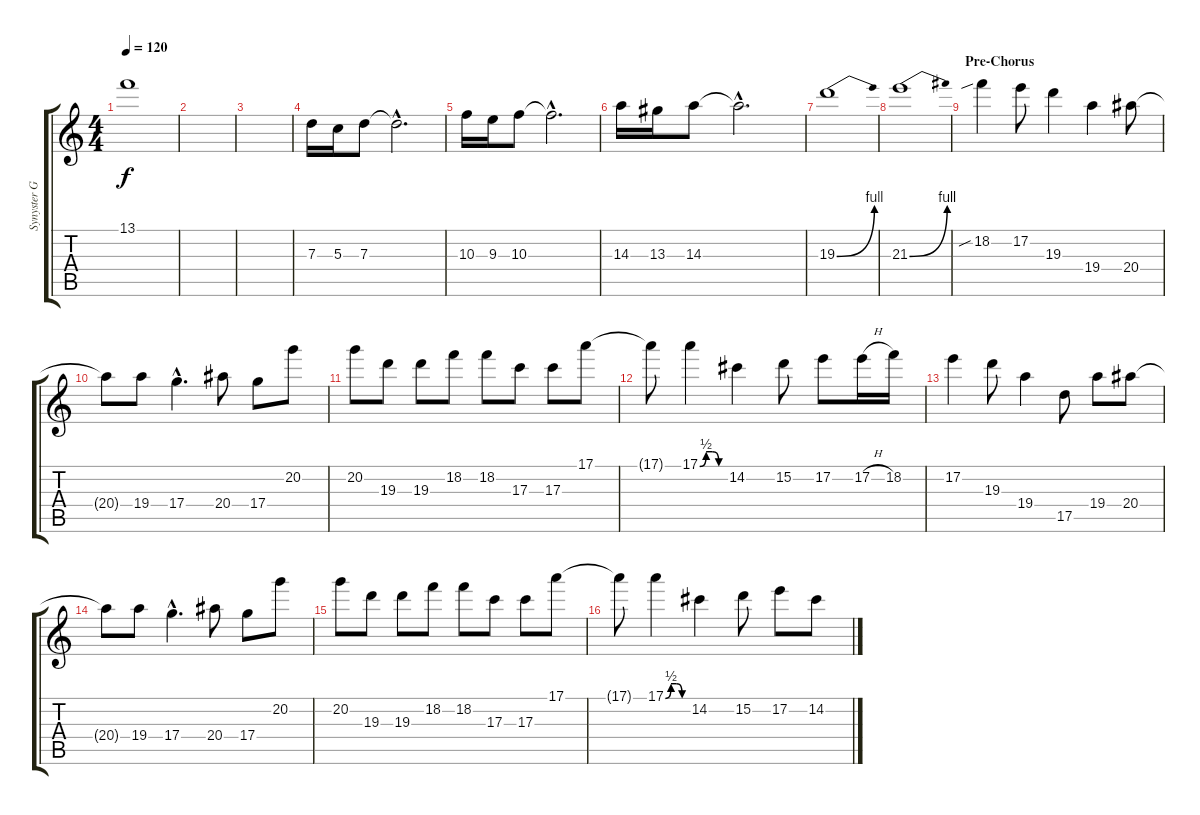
\track ("Synyster Gates (Lead)" "Synyster G") {instrument overdrivenguitar}
\staff {score tabs}
\tuning (E4 B3 G3 D3 A2 D2) {hide}
\ts (4 4)
\tempo 120
\clef g2
\ks c
13.1{t}.1{dy f} |
|
|
7.3.16 5.3.16 7.3.8 7.3{hac t}.2{d} |
10.3.16 9.3.16 10.3.8 10.3{hac t}.2{d} |
14.3.16 13.3.16 14.3.8 14.3{hac t}.2{d} |
19.3{be (bend 0 0 60 4)}.1 |
21.3{be (bend 0 0 60 4)}.1 |
\section ("" "Pre-Chorus")
18.2{sib}.4{volume 16} 17.2.8 19.3.4 19.4.4 20.4.8 |
20.4{t}.8 19.4.8 17.4{hac}.4{d} 20.4.8 17.4.8 20.2.8 |
20.2.8 19.3.8 19.3.8 18.2.8 18.2.8 17.3.8 17.3.8 17.1.8 |
17.1{t}.8 17.1{be (custom 0 0 15 2 30 2 45 0 60 0)}.4 14.2.4 15.2.8 17.2.8 17.2{h}.16 18.2.16 |
17.2.4 19.3.8 19.4.4 17.5.8 19.4.8 20.4.8 |
20.4{t}.8 19.4.8 17.4{hac}.4{d} 20.4.8 17.4.8 20.2.8 |
20.2.8 19.3.8 19.3.8 18.2.8 18.2.8 17.3.8 17.3.8 17.1.8 |
17.1{t}.8 17.1{be (custom 0 0 15 2 30 2 45 0 60 0)}.4 14.2.4 15.2.8 17.2.8 14.2.8
